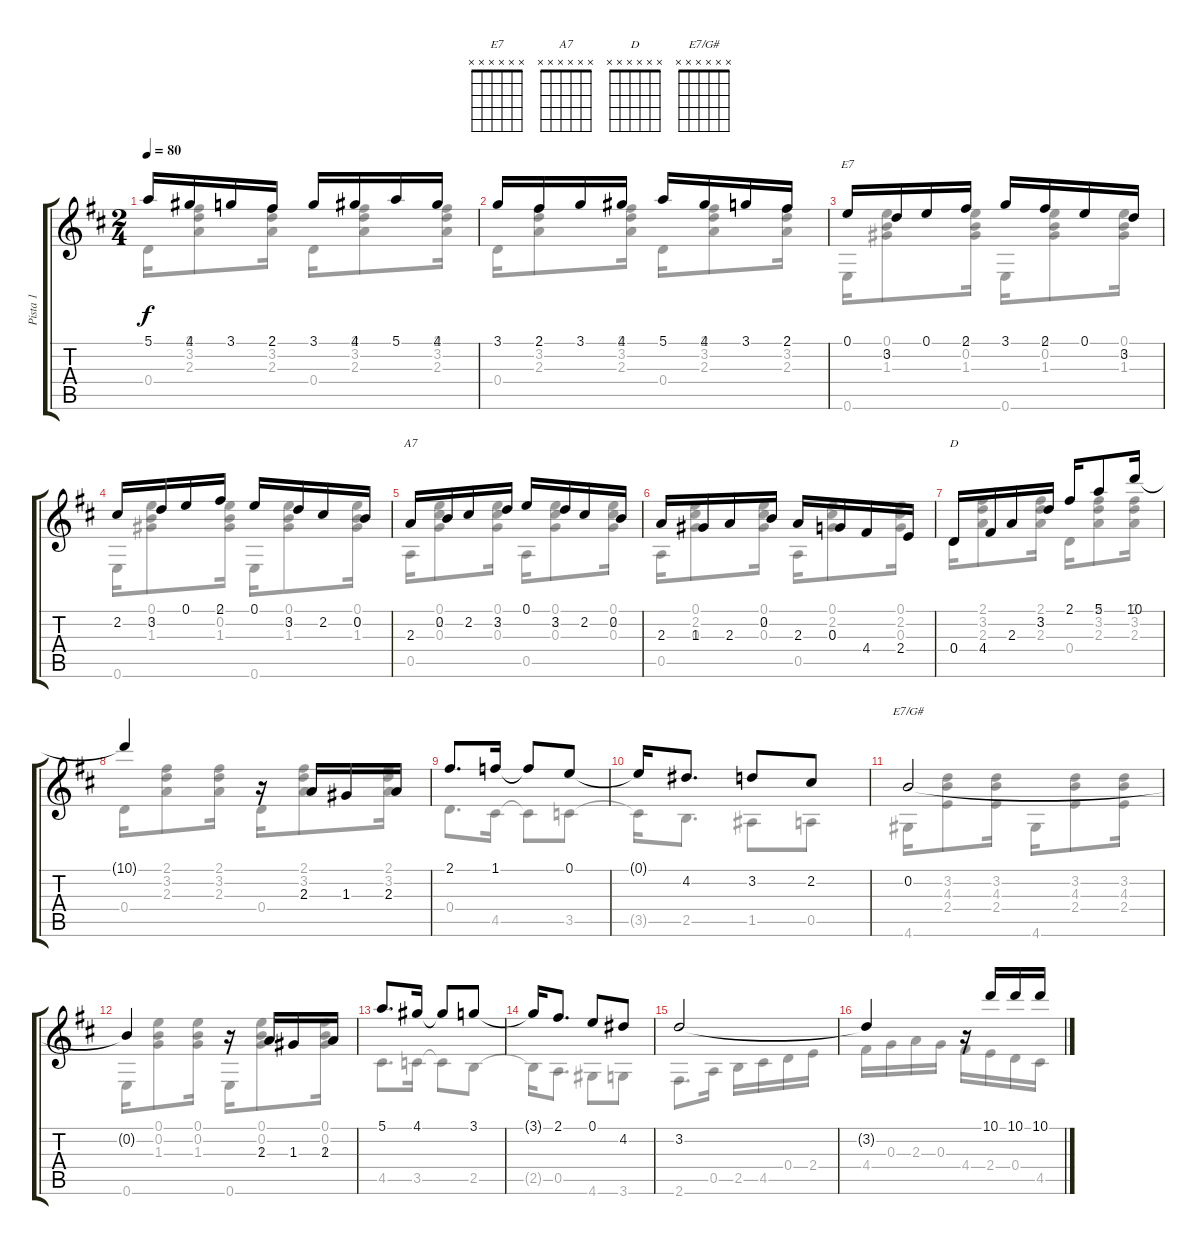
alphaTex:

\track ("Pista 1" "Pista 1") {instrument acousticguitarsteel}
\staff {score tabs}
\tuning (E4 B3 G3 D3 A2 E2) {hide}
\chord ("E7" x x x x x x)
\chord ("A7" x x x x x x)
\chord ("D" x x x x x x)
\chord ("E7/G#" x x x x x x)
\voice
\ts (2 4)
\tempo 80
\clef g2
\ks d
5.1.16{dy f} 4.1.16 3.1.16 2.1.16 3.1.16 4.1.16 5.1.16 4.1.16 |
3.1.16 2.1.16 3.1.16 4.1.16 5.1.16 4.1.16 3.1.16 2.1.16 |
0.1.16{ch "E7"} 3.2.16 0.1.16 2.1.16 3.1.16 2.1.16 0.1.16 3.2.16 |
2.2.16 3.2.16 0.1.16 2.1.16 0.1.16 3.2.16 2.2.16 0.2.16 |
2.3.16{ch "A7"} 0.2.16 2.2.16 3.2.16 0.1.16 3.2.16 2.2.16 0.2.16 |
2.3.16 1.3.16 2.3.16 0.2.16 2.3.16 0.3.16 4.4.16 2.4.16 |
0.4.16{ch "D"} 4.4.16 2.3.16 3.2.16 2.1.16 5.1.8 10.1.16 |
10.1{t}.4 r.16 2.3.16 1.3.16 2.3.16 |
2.1.8{d} 1.1.16 1.1{t}.8 0.1.8 |
0.1{t}.16 4.2.8{d} 3.2.8 2.2.8 |
0.2.2{ch "E7/G#"} |
0.2{t}.4 r.16 2.3.16 1.3.16 2.3.16 |
5.1.8{d} 4.1.16 4.1{t}.8 3.1.8 |
3.1{t}.16 2.1.8{d} 0.1.8 4.2.8 |
3.2.2 |
3.2{t}.4 r.16 10.1.16 10.1.16 10.1.16
\voice
\clef g2
\ottava regular
\simile none
\ks d
0.4.16{dy f} (2.1 3.2 2.3).8 (2.1 3.2 2.3).16 0.4.16 (2.1 3.2 2.3).8 (2.1 3.2 2.3).16 |
0.4.16 (2.1 3.2 2.3).8 (2.1 3.2 2.3).16 0.4.16 (2.1 3.2 2.3).8 (2.1 3.2 2.3).16 |
0.6.16 (0.1 0.2 1.3).8 (0.1 0.2 1.3).16 0.6.16 (0.1 0.2 1.3).8 (0.1 0.2 1.3).16 |
0.6.16 (0.1 0.2 1.3).8 (0.1 0.2 1.3).16 0.6.16 (0.1 0.2 1.3).8 (0.1 0.2 1.3).16 |
0.5.16 (0.1 2.2 0.3).8 (0.1 2.2 0.3).16 0.5.16 (0.1 2.2 0.3).8 (0.1 2.2 0.3).16 |
0.5.16 (0.1 2.2 0.3).8 (0.1 2.2 0.3).16 0.5.16 (0.1 2.2 0.3).8 (0.1 2.2 0.3).16 |
0.4.16 (2.1 3.2 2.3).8 (2.1 3.2 2.3).16 0.4.16 (2.1 3.2 2.3).8 (2.1 3.2 2.3).16 |
0.4.16 (2.1 3.2 2.3).8 (2.1 3.2 2.3).16 0.4.16 (2.1 3.2 2.3).8 (2.1 3.2 2.3).16 |
0.4.8{d} 4.5.16 4.5{t}.8 3.5.8 |
3.5{t}.16 2.5.8{d} 1.5.8 0.5.8 |
4.6.16 (3.2 4.3 2.4).8 (3.2 4.3 2.4).16 4.6.16 (3.2 4.3 2.4).8 (3.2 4.3 2.4).16 |
0.6.16 (0.1 0.2 1.3).8 (0.1 0.2 1.3).16 0.6.16 (0.1 0.2 1.3).8 (0.1 0.2 1.3).16 |
4.5.8{d} 3.5.16 3.5{t}.8 2.5.8 |
2.5{t}.16 0.5.8{d} 4.6.8 3.6.8 |
2.6.8{d} 0.5.16 2.5.16 4.5.16 0.4.16 2.4.16 |
4.4.16 0.3.16 2.3.16 0.3.16 4.4.16 2.4.16 0.4.16 4.5.16
